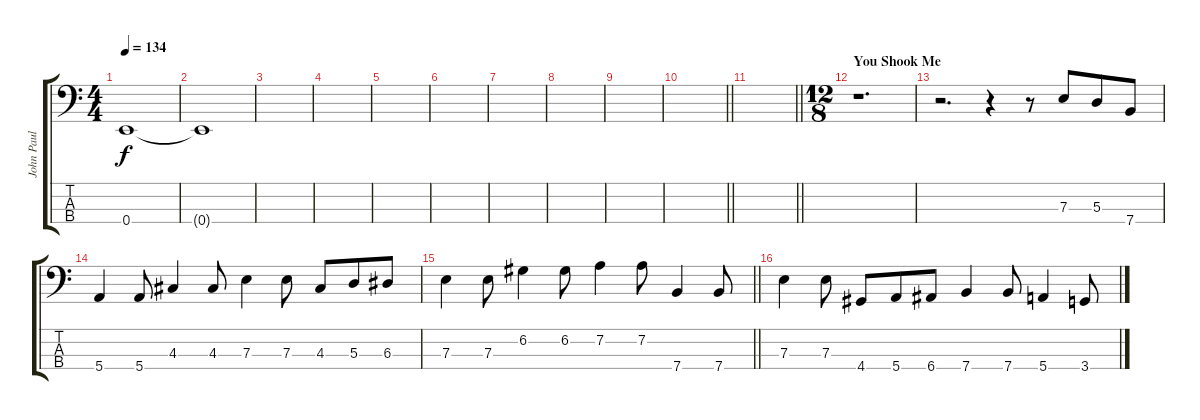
\track ("John Paul Jones - Bass Guitar" "John Paul ") {instrument electricbassfinger}
\staff {score tabs}
\tuning (G2 D2 A1 E1) {hide}
\ts (4 4)
\tempo 134
\clef f4
\ks c
0.4.1{dy f} |
0.4{t}.1 |
|
|
|
|
|
|
|
\barLineRight lightlight
|
\barLineRight lightlight
|
\ts (12 8)
\section ("" "You Shook Me")
r.1{d volume 11 instrument electricbassfinger} |
r.2{d} r.4 r.8 7.3.8 5.3.8 7.4.8 |
5.4.4 5.4.8 4.3.4 4.3.8 7.3.4 7.3.8 4.3.8 5.3.8 6.3.8 |
\barLineRight lightlight
7.3.4 7.3.8 6.2.4 6.2.8 7.2.4 7.2.8 7.4.4 7.4.8 |
7.3.4 7.3.8 4.4.8 5.4.8 6.4.8 7.4.4 7.4.8 5.4.4 3.4.8
